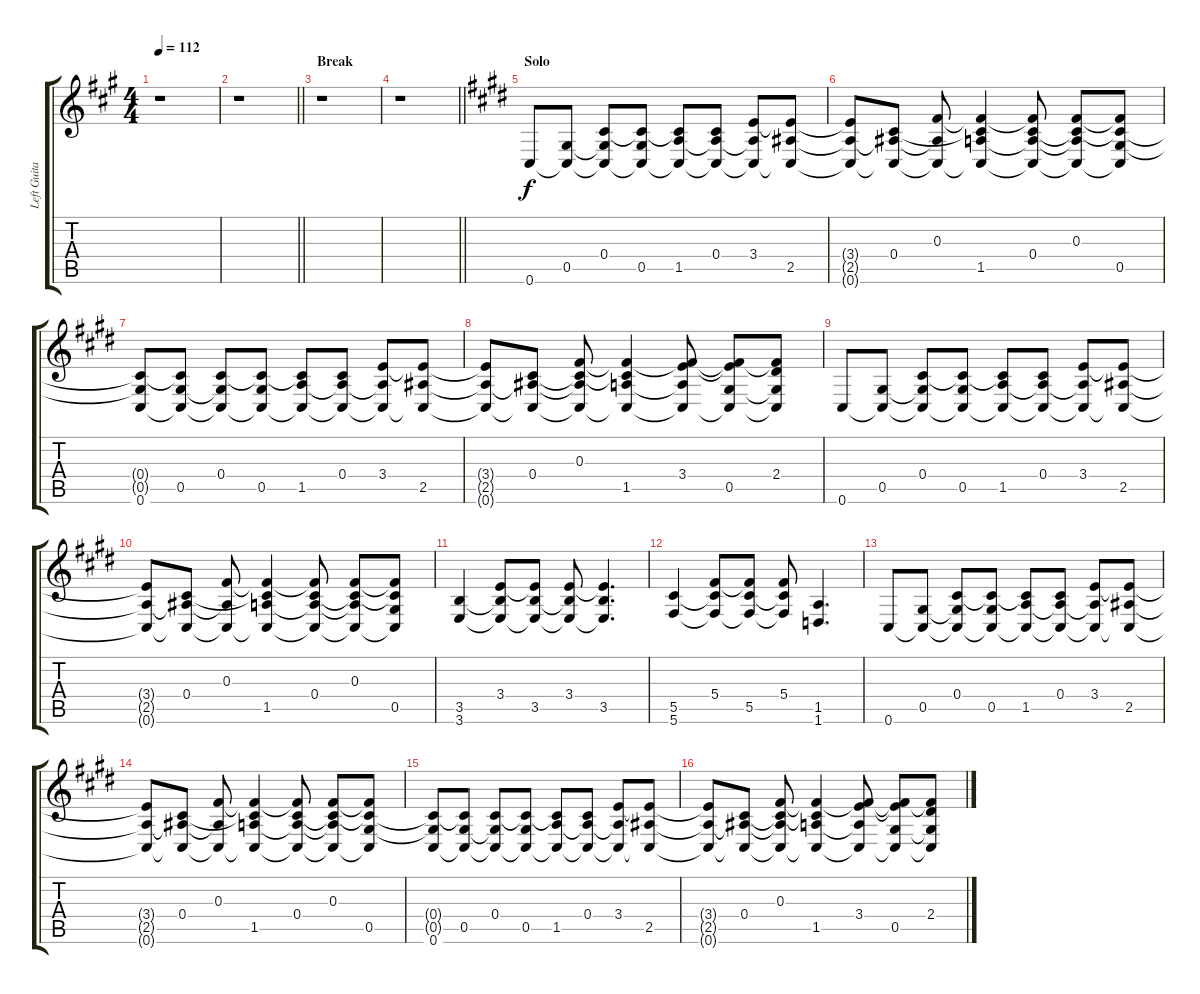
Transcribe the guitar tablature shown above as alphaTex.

\track ("Left Guitar II" "Left Guita") {instrument overdrivenguitar}
\staff {score tabs}
\tuning (Eb4 Bb3 Gb3 Db3 Ab2 Db2) {hide}
\ts (4 4)
\tempo 112
\clef g2
\ks a
r.1{dy f} |
\barLineRight lightlight
r.1 |
\section ("" "Break")
r.1 |
\barLineRight lightlight
r.1 |
\section ("" "Solo")
\ks e
0.6.8 (0.5 0.6{t}).8 (0.4 0.5{t} 0.6{t}).8 (0.4{t} 0.5 0.6{t}).8 (0.4{t} 1.5 0.6{t}).8 (0.4 1.5{t} 0.6{t}).8 (3.4 1.5{t} 0.6{t}).8 (3.4{t} 2.5 0.6{t}).8 |
(3.4{t} 2.5{t} 0.6{t}).8 (0.4 2.5{t} 0.6{t}).8 (0.3 2.5{t} 0.6{t}).8 (0.3{t} 0.4{t} 1.5 0.6{t}).4 (0.3{t} 0.4 1.5{t} 0.6{t}).8 (0.3 0.4{t} 1.5{t} 0.6{t}).8 (0.3{t} 0.4{t} 0.5 0.6{t}).8 |
(0.4{t} 0.5{t} 0.6).8 (0.4{t} 0.5 0.6{t}).8 (0.4 0.5{t} 0.6{t}).8 (0.4{t} 0.5 0.6{t}).8 (0.4{t} 1.5 0.6{t}).8 (0.4 1.5{t} 0.6{t}).8 (3.4 1.5{t} 0.6{t}).8 (3.4{t} 2.5 0.6{t}).8 |
(3.4{t} 2.5{t} 0.6{t}).8 (0.4 2.5{t} 0.6{t}).8 (0.3 0.4{t} 2.5{t} 0.6{t}).8 (0.3{t} 0.4{t} 1.5 0.6{t}).4 (0.3{t} 3.4 1.5{t} 0.6{t}).8 (0.3{t} 3.4{t} 0.5 0.6{t}).8 (0.3{t} 2.4 0.5{t} 0.6{t}).8 |
0.6.8 (0.5 0.6{t}).8 (0.4 0.5{t} 0.6{t}).8 (0.4{t} 0.5 0.6{t}).8 (0.4{t} 1.5 0.6{t}).8 (0.4 1.5{t} 0.6{t}).8 (3.4 1.5{t} 0.6{t}).8 (3.4{t} 2.5 0.6{t}).8 |
(3.4{t} 2.5{t} 0.6{t}).8 (0.4 2.5{t} 0.6{t}).8 (0.3 2.5{t} 0.6{t}).8 (0.3{t} 0.4{t} 1.5 0.6{t}).4 (0.3{t} 0.4 1.5{t} 0.6{t}).8 (0.3 0.4{t} 1.5{t} 0.6{t}).8 (0.3{t} 0.4{t} 0.5 0.6{t}).8 |
(3.5 3.6).4 (3.4 3.5{t} 3.6{t}).8 (3.4{t} 3.5 3.6{t}).8 (3.4 3.5{t} 3.6{t}).8 (3.4{t} 3.5 3.6{t}).4{d} |
(5.5 5.6).4 (5.4 5.5{t} 5.6{t}).8 (5.4{t} 5.5 5.6{t}).8 (5.4 5.5{t} 5.6{t}).8 (1.5 1.6).4{d} |
0.6.8 (0.5 0.6{t}).8 (0.4 0.5{t} 0.6{t}).8 (0.4{t} 0.5 0.6{t}).8 (0.4{t} 1.5 0.6{t}).8 (0.4 1.5{t} 0.6{t}).8 (3.4 1.5{t} 0.6{t}).8 (3.4{t} 2.5 0.6{t}).8 |
(3.4{t} 2.5{t} 0.6{t}).8 (0.4 2.5{t} 0.6{t}).8 (0.3 2.5{t} 0.6{t}).8 (0.3{t} 0.4{t} 1.5 0.6{t}).4 (0.3{t} 0.4 1.5{t} 0.6{t}).8 (0.3 0.4{t} 1.5{t} 0.6{t}).8 (0.3{t} 0.4{t} 0.5 0.6{t}).8 |
(0.4{t} 0.5{t} 0.6).8 (0.4{t} 0.5 0.6{t}).8 (0.4 0.5{t} 0.6{t}).8 (0.4{t} 0.5 0.6{t}).8 (0.4{t} 1.5 0.6{t}).8 (0.4 1.5{t} 0.6{t}).8 (3.4 1.5{t} 0.6{t}).8 (3.4{t} 2.5 0.6{t}).8 |
(3.4{t} 2.5{t} 0.6{t}).8 (0.4 2.5{t} 0.6{t}).8 (0.3 0.4{t} 2.5{t} 0.6{t}).8 (0.3{t} 0.4{t} 1.5 0.6{t}).4 (0.3{t} 3.4 1.5{t} 0.6{t}).8 (0.3{t} 3.4{t} 0.5 0.6{t}).8 (0.3{t} 2.4 0.5{t} 0.6{t}).8
